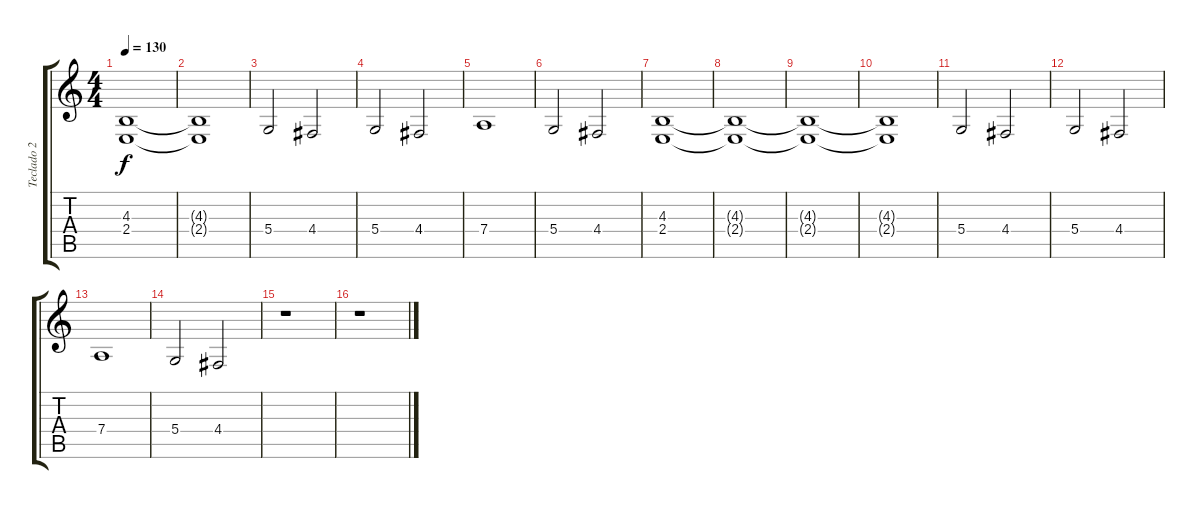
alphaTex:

\track ("Teclado 2" "Teclado 2") {instrument choiraahs}
\staff {score tabs}
\tuning (E4 B3 G3 D3 A2 E2) {hide}
\ts (4 4)
\tempo 130
\clef g2
\ks c
(4.3{t} 2.4{t}).1{dy f} |
(4.3{t} 2.4{t}).1 |
5.4.2 4.4.2 |
5.4.2 4.4.2 |
7.4.1 |
5.4.2 4.4.2 |
(4.3 2.4).1 |
(4.3{t} 2.4{t}).1 |
(4.3{t} 2.4{t}).1 |
(4.3{t} 2.4{t}).1 |
5.4.2 4.4.2 |
5.4.2 4.4.2 |
7.4.1 |
5.4.2 4.4.2 |
r.1 |
r.1
